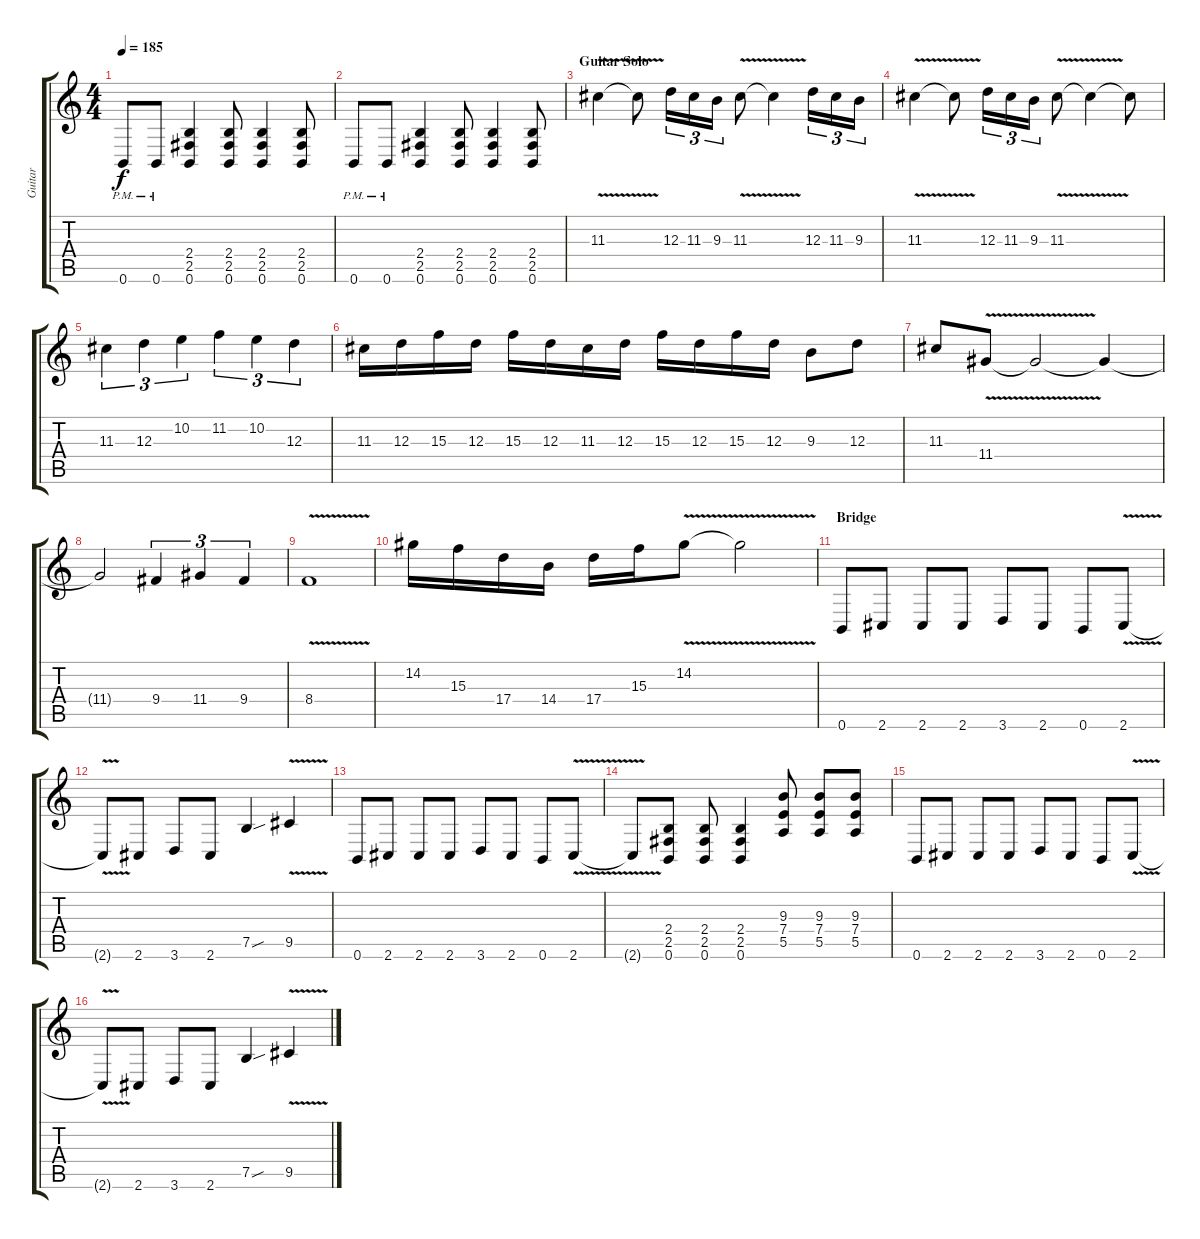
\track ("Guitar" "Guitar") {instrument overdrivenguitar}
\staff {score tabs}
\tuning (B3 Gb3 D3 A2 E2 B1) {hide}
\ts (4 4)
\tempo 185
\clef g2
\ks c
0.6{pm}.8{dy f} 0.6{pm}.8 (2.4 2.5 0.6).4 (2.4 2.5 0.6).8 (2.4 2.5 0.6).4 (2.4 2.5 0.6).8 |
0.6{pm}.8 0.6{pm}.8 (2.4 2.5 0.6).4 (2.4 2.5 0.6).8 (2.4 2.5 0.6).4 (2.4 2.5 0.6).8 |
\section ("" "Guitar Solo")
11.3{v}.4 11.3{t}.8 12.3.16{tu (3 2)} 11.3.16{tu (3 2)} 9.3.16{tu (3 2)} 11.3{v}.8 11.3{t}.4 12.3.16{tu (3 2)} 11.3.16{tu (3 2)} 9.3.16{tu (3 2)} |
11.3{v}.4 11.3{t}.8 12.3.16{tu (3 2)} 11.3.16{tu (3 2)} 9.3.16{tu (3 2)} 11.3{v}.8 11.3{t}.4 11.3{t}.8 |
11.3.4{tu (3 2)} 12.3.4{tu (3 2)} 10.2.4{tu (3 2)} 11.2.4{tu (3 2)} 10.2.4{tu (3 2)} 12.3.4{tu (3 2)} |
11.3.16 12.3.16 15.3.16 12.3.16 15.3.16 12.3.16 11.3.16 12.3.16 15.3.16 12.3.16 15.3.16 12.3.16 9.3.8 12.3.8 |
11.3.8 11.4{v}.8 11.4{t}.2 11.4{t}.4 |
11.4{t}.2 9.4.4{tu (3 2)} 11.4.4{tu (3 2)} 9.4.4{tu (3 2)} |
8.4{v}.1 |
14.2.16 15.3.16 17.4.16 14.4.16 17.4.16 15.3.16 14.2{v}.8 14.2{t}.2 |
\section ("" "Bridge")
0.6.8 2.6.8 2.6.8 2.6.8 3.6.8 2.6.8 0.6.8 2.6{v}.8 |
2.6{t}.8 2.6.8 3.6.8 2.6.8 7.5{sou}.4 9.5{v}.4 |
0.6.8 2.6.8 2.6.8 2.6.8 3.6.8 2.6.8 0.6.8 2.6{v}.8 |
2.6{t}.8 (2.4 2.5 0.6).8 (2.4 2.5 0.6).8 (2.4 2.5 0.6).4 (9.3 7.4 5.5).8 (9.3 7.4 5.5).8 (9.3 7.4 5.5).8 |
0.6.8 2.6.8 2.6.8 2.6.8 3.6.8 2.6.8 0.6.8 2.6{v}.8 |
2.6{t}.8 2.6.8 3.6.8 2.6.8 7.5{sou}.4 9.5{v}.4
